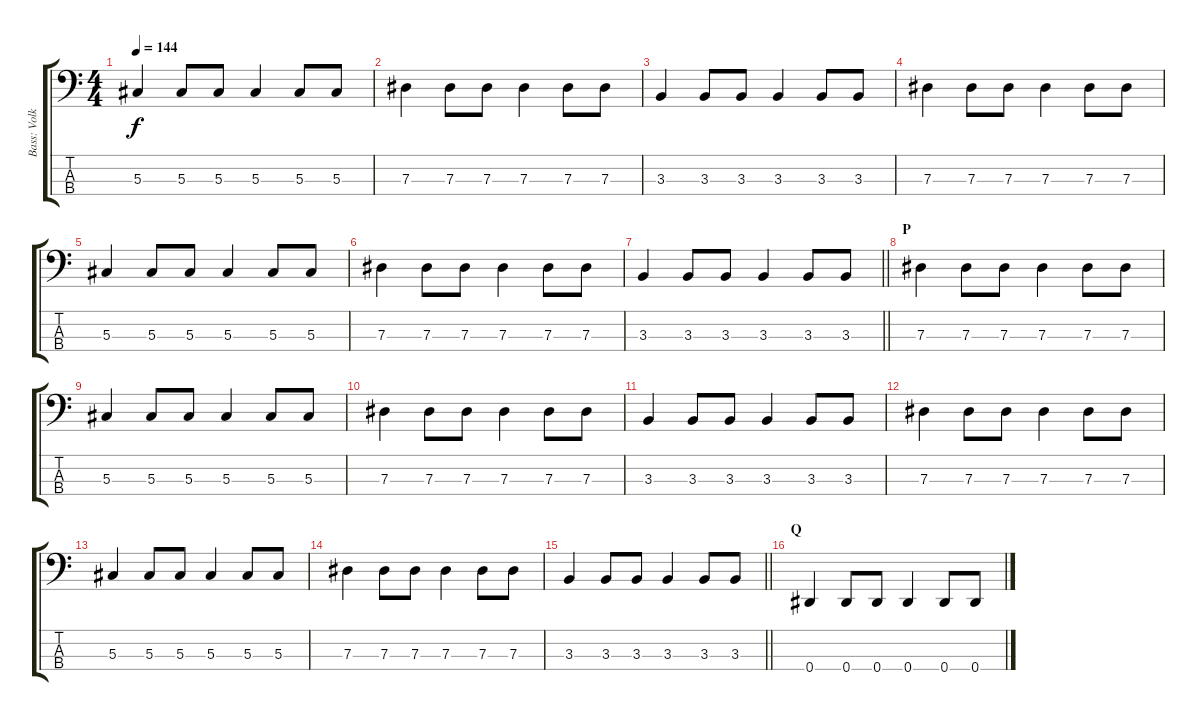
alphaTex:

\track ("Bass: Volker" "Bass: Volk") {instrument synthbass2}
\staff {score tabs}
\tuning (Gb2 Db2 Ab1 Eb1) {hide}
\ts (4 4)
\tempo 144
\clef f4
\ks c
5.3.4{dy f} 5.3.8 5.3.8 5.3.4 5.3.8 5.3.8 |
7.3.4 7.3.8 7.3.8 7.3.4 7.3.8 7.3.8 |
3.3.4 3.3.8 3.3.8 3.3.4 3.3.8 3.3.8 |
7.3.4 7.3.8 7.3.8 7.3.4 7.3.8 7.3.8 |
5.3.4 5.3.8 5.3.8 5.3.4 5.3.8 5.3.8 |
7.3.4 7.3.8 7.3.8 7.3.4 7.3.8 7.3.8 |
\barLineRight lightlight
3.3.4 3.3.8 3.3.8 3.3.4 3.3.8 3.3.8 |
\section ("" "P")
7.3.4 7.3.8 7.3.8 7.3.4 7.3.8 7.3.8 |
5.3.4 5.3.8 5.3.8 5.3.4 5.3.8 5.3.8 |
7.3.4 7.3.8 7.3.8 7.3.4 7.3.8 7.3.8 |
3.3.4 3.3.8 3.3.8 3.3.4 3.3.8 3.3.8 |
7.3.4 7.3.8 7.3.8 7.3.4 7.3.8 7.3.8 |
5.3.4 5.3.8 5.3.8 5.3.4 5.3.8 5.3.8 |
7.3.4 7.3.8 7.3.8 7.3.4 7.3.8 7.3.8 |
\barLineRight lightlight
3.3.4 3.3.8 3.3.8 3.3.4 3.3.8 3.3.8 |
\section ("" "Q")
0.4.4 0.4.8 0.4.8 0.4.4 0.4.8 0.4.8
